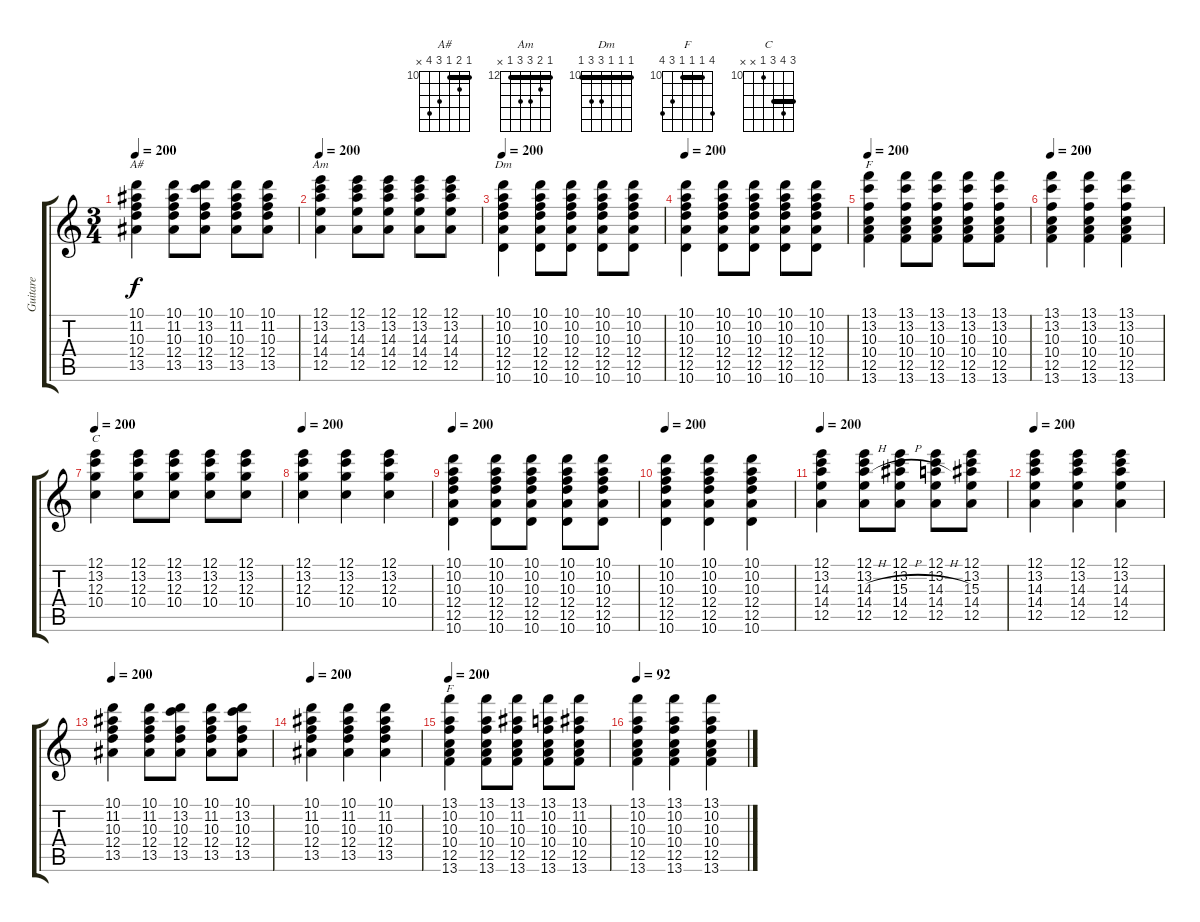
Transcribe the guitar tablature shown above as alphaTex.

\track ("Guitare" "Guitare") {instrument acousticguitarnylon}
\staff {score tabs}
\tuning (E4 B3 G3 D3 A2 E2) {hide}
\chord ("A#" 10 11 10 12 13 x) {firstfret 10 barre 10}
\chord ("Am" 12 13 14 14 12 x) {firstfret 12 barre 12}
\chord ("Dm" 10 10 10 12 12 10) {firstfret 10 barre 10}
\chord ("F" 13 13 10 10 12 13) {firstfret 10 barre (10 13)}
\chord ("C" 12 13 12 10 x x) {firstfret 10 barre 12}
\chord ("F" 13 10 10 10 12 13) {firstfret 10 barre 10}
\ts (3 4)
\tempo 200
\clef g2
\ks c
(10.1 11.2 10.3 12.4 13.5).4{ch "A#" dy f} (10.1 11.2 10.3 12.4 13.5).8 (10.1 13.2 10.3 12.4 13.5).8 (10.1 11.2 10.3 12.4 13.5).8 (10.1 11.2 10.3 12.4 13.5).8 |
\tempo 200
(12.1 13.2 14.3 14.4 12.5).4{ch "Am"} (12.1 13.2 14.3 14.4 12.5).8 (12.1 13.2 14.3 14.4 12.5).8 (12.1 13.2 14.3 14.4 12.5).8 (12.1 13.2 14.3 14.4 12.5).8 |
\tempo 200
(10.1 10.2 10.3 12.4 12.5 10.6).4{ch "Dm"} (10.1 10.2 10.3 12.4 12.5 10.6).8 (10.1 10.2 10.3 12.4 12.5 10.6).8 (10.1 10.2 10.3 12.4 12.5 10.6).8 (10.1 10.2 10.3 12.4 12.5 10.6).8 |
\tempo 200
(10.1 10.2 10.3 12.4 12.5 10.6).4 (10.1 10.2 10.3 12.4 12.5 10.6).8 (10.1 10.2 10.3 12.4 12.5 10.6).8 (10.1 10.2 10.3 12.4 12.5 10.6).8 (10.1 10.2 10.3 12.4 12.5 10.6).8 |
\tempo 200
(13.1 13.2 10.3 10.4 12.5 13.6).4{ch "F"} (13.1 13.2 10.3 10.4 12.5 13.6).8 (13.1 13.2 10.3 10.4 12.5 13.6).8 (13.1 13.2 10.3 10.4 12.5 13.6).8 (13.1 13.2 10.3 10.4 12.5 13.6).8 |
\tempo 200
(13.1 13.2 10.3 10.4 12.5 13.6).4 (13.1 13.2 10.3 10.4 12.5 13.6).4 (13.1 13.2 10.3 10.4 12.5 13.6).4 |
\tempo 200
(12.1 13.2 12.3 10.4).4{ch "C"} (12.1 13.2 12.3 10.4).8 (12.1 13.2 12.3 10.4).8 (12.1 13.2 12.3 10.4).8 (12.1 13.2 12.3 10.4).8 |
\tempo 200
(12.1 13.2 12.3 10.4).4 (12.1 13.2 12.3 10.4).4 (12.1 13.2 12.3 10.4).4 |
\tempo 200
(10.1 10.2 10.3 12.4 12.5 10.6).4 (10.1 10.2 10.3 12.4 12.5 10.6).8 (10.1 10.2 10.3 12.4 12.5 10.6).8 (10.1 10.2 10.3 12.4 12.5 10.6).8 (10.1 10.2 10.3 12.4 12.5 10.6).8 |
\tempo 200
(10.1 10.2 10.3 12.4 12.5 10.6).4 (10.1 10.2 10.3 12.4 12.5 10.6).4 (10.1 10.2 10.3 12.4 12.5 10.6).4 |
\tempo 200
(12.1 13.2 14.3 14.4 12.5).4 (12.1 13.2 14.3{h} 14.4 12.5).8 (12.1 13.2 15.3{h} 14.4 12.5).8 (12.1 13.2 14.3{h} 14.4 12.5).8 (12.1 13.2 15.3 14.4 12.5).8 |
\tempo 200
(12.1 13.2 14.3 14.4 12.5).4 (12.1 13.2 14.3 14.4 12.5).4 (12.1 13.2 14.3 14.4 12.5).4 |
\tempo 200
(10.1 11.2 10.3 12.4 13.5).4 (10.1 11.2 10.3 12.4 13.5).8 (10.1 13.2 10.3 12.4 13.5).8 (10.1 11.2 10.3 12.4 13.5).8 (10.1 13.2 10.3 12.4 13.5).8 |
\tempo 200
(10.1 11.2 10.3 12.4 13.5).4 (10.1 11.2 10.3 12.4 13.5).4 (10.1 11.2 10.3 12.4 13.5).4 |
\tempo 200
(13.1 10.2 10.3 10.4 12.5 13.6).4{ch "F"} (13.1 10.2 10.3 10.4 12.5 13.6).8 (13.1 11.2 10.3 10.4 12.5 13.6).8 (13.1 10.2 10.3 10.4 12.5 13.6).8 (13.1 11.2 10.3 10.4 12.5 13.6).8 |
\tempo 92
(13.1 10.2 10.3 10.4 12.5 13.6).4 (13.1 10.2 10.3 10.4 12.5 13.6).4 (13.1 10.2 10.3 10.4 12.5 13.6).4
